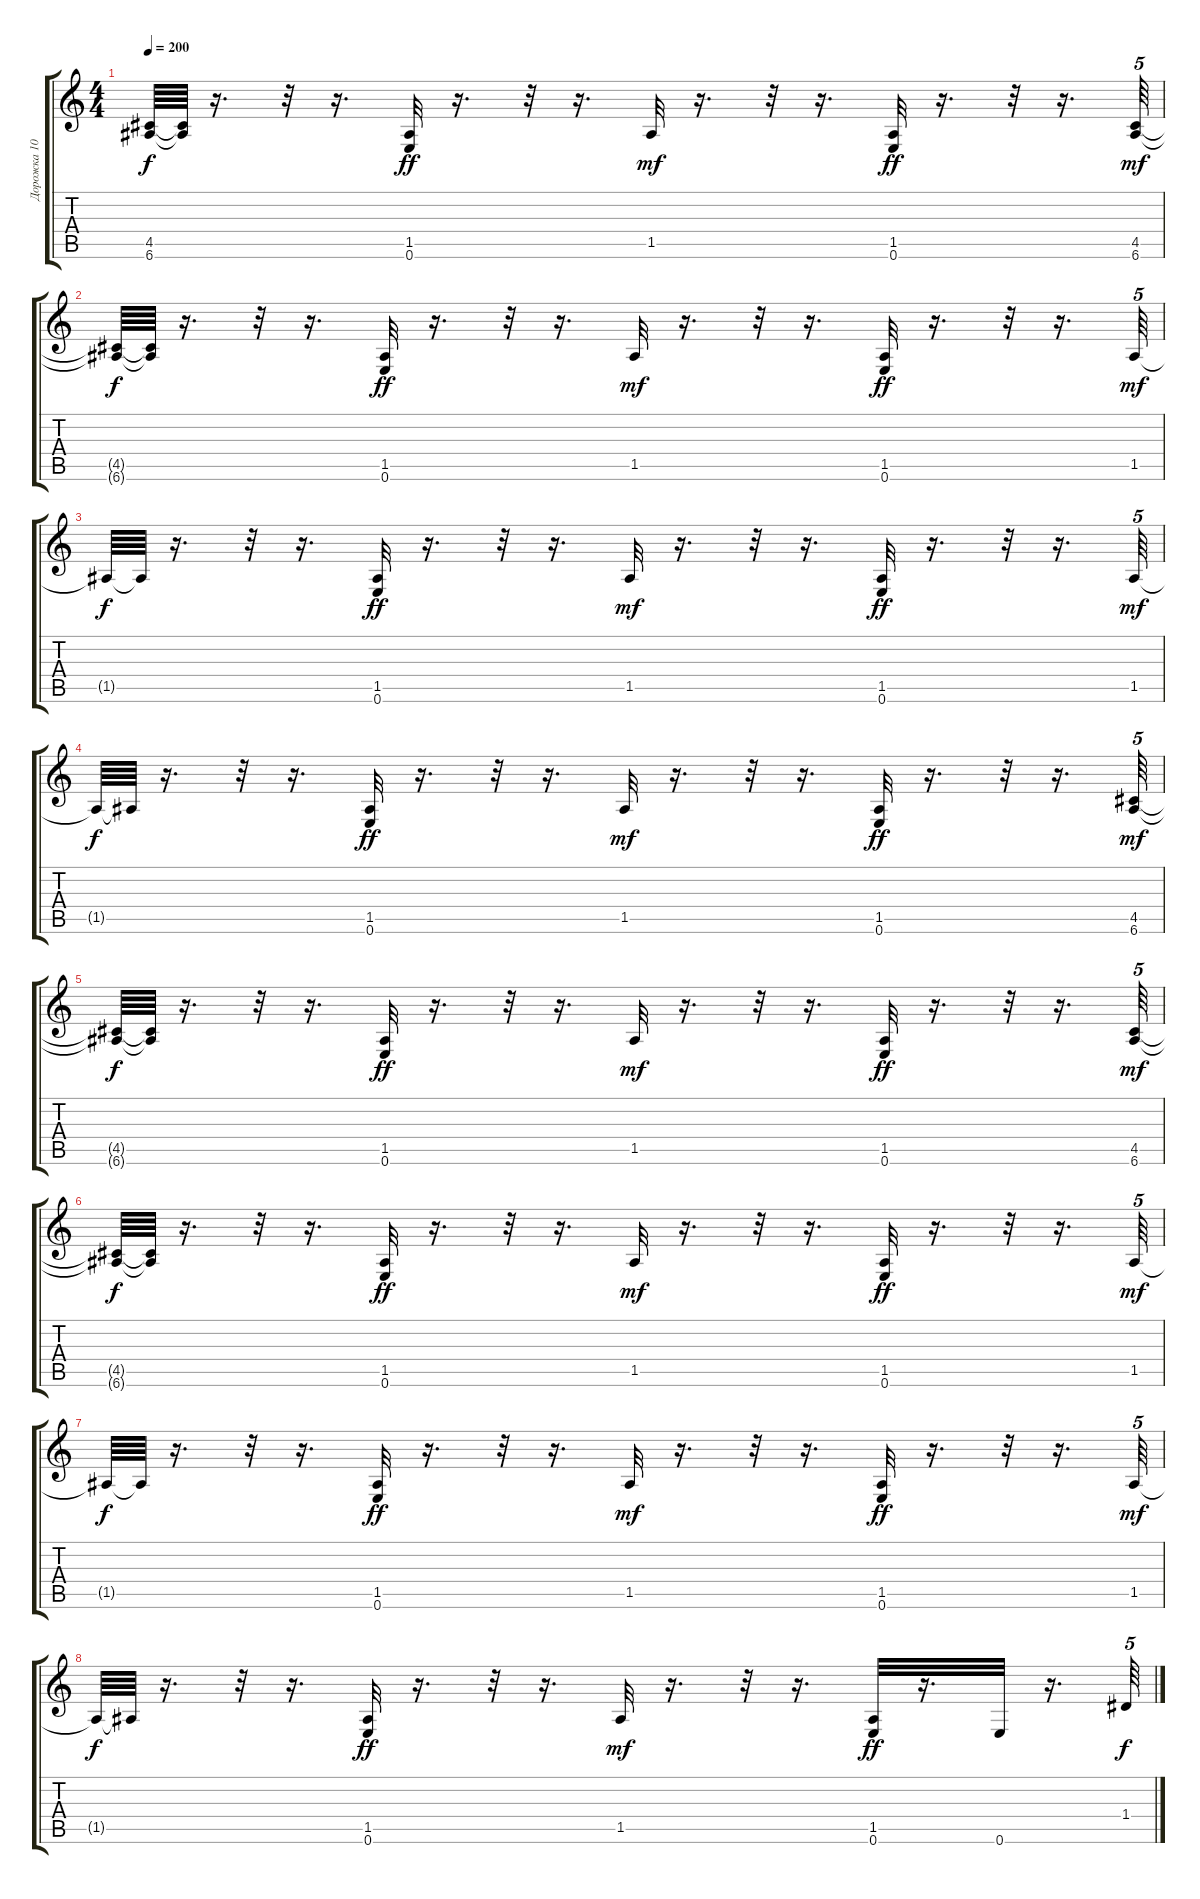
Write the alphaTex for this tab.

\track ("Дорожка 10" "Дорожка 10") {instrument acousticguitarnylon}
\staff {score tabs}
\tuning (E4 B3 G3 D3 A2 E2) {hide}
\ts (4 4)
\tempo 200
\clef g2
\ks c
(4.5{t} 6.6{t}).64{dy f} (4.5{t} 6.6{t}).64 r.16{d} r.32 r.16{d} (1.5 0.6).32{dy ff} r.16{d} r.32 r.16{d} 1.5.32{dy mf} r.16{d} r.32 r.16{d} (1.5 0.6).32{dy ff} r.16{d} r.32 r.16{d} (4.5 6.6).64{tu (5 4) dy mf} |
(4.5{t} 6.6{t}).64{dy f} (4.5{t} 6.6{t}).64 r.16{d} r.32 r.16{d} (1.5 0.6).32{dy ff} r.16{d} r.32 r.16{d} 1.5.32{dy mf} r.16{d} r.32 r.16{d} (1.5 0.6).32{dy ff} r.16{d} r.32 r.16{d} 1.5.64{tu (5 4) dy mf} |
1.5{t}.64{dy f} 1.5{t}.64 r.16{d} r.32 r.16{d} (1.5 0.6).32{dy ff} r.16{d} r.32 r.16{d} 1.5.32{dy mf} r.16{d} r.32 r.16{d} (1.5 0.6).32{dy ff} r.16{d} r.32 r.16{d} 1.5.64{tu (5 4) dy mf} |
1.5{t}.64{dy f} 1.5{t}.64 r.16{d} r.32 r.16{d} (1.5 0.6).32{dy ff} r.16{d} r.32 r.16{d} 1.5.32{dy mf} r.16{d} r.32 r.16{d} (1.5 0.6).32{dy ff} r.16{d} r.32 r.16{d} (4.5 6.6).64{tu (5 4) dy mf} |
(4.5{t} 6.6{t}).64{dy f} (4.5{t} 6.6{t}).64 r.16{d} r.32 r.16{d} (1.5 0.6).32{dy ff} r.16{d} r.32 r.16{d} 1.5.32{dy mf} r.16{d} r.32 r.16{d} (1.5 0.6).32{dy ff} r.16{d} r.32 r.16{d} (4.5 6.6).64{tu (5 4) dy mf} |
(4.5{t} 6.6{t}).64{dy f} (4.5{t} 6.6{t}).64 r.16{d} r.32 r.16{d} (1.5 0.6).32{dy ff} r.16{d} r.32 r.16{d} 1.5.32{dy mf} r.16{d} r.32 r.16{d} (1.5 0.6).32{dy ff} r.16{d} r.32 r.16{d} 1.5.64{tu (5 4) dy mf} |
1.5{t}.64{dy f} 1.5{t}.64 r.16{d} r.32 r.16{d} (1.5 0.6).32{dy ff} r.16{d} r.32 r.16{d} 1.5.32{dy mf} r.16{d} r.32 r.16{d} (1.5 0.6).32{dy ff} r.16{d} r.32 r.16{d} 1.5.64{tu (5 4) dy mf} |
1.5{t}.64{dy f} 1.5{t}.64 r.16{d} r.32 r.16{d} (1.5 0.6).32{dy ff} r.16{d} r.32 r.16{d} 1.5.32{dy mf} r.16{d} r.32 r.16{d} (1.5 0.6).32{dy ff} r.16{d} 0.6.32 r.16{d} 1.4.64{tu (5 4) dy f}
